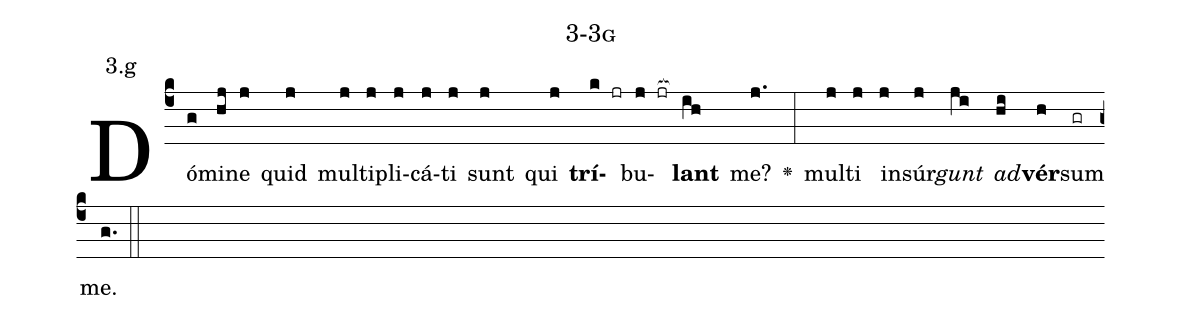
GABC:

name: 3-3g;
annotation: 3.g;
%%
(c4)Dó(g)mi(hj)ne(j) quid(j) mul(j)ti(j)pli(j)cá(j)ti(j) sunt(j) qui(j) <b>trí</b>(k jr)bu(j jr[ocb:1{])<b>lant</b>(ih[ocb:0}]) me?(j.) <v>\greheightstar</v>(:) mul(j)ti(j) in(j)súr(j)<i>gunt</i>(ji) <i>ad</i>(hi)<b>vér</b>(h)sum(gr) me.(g.) (::)


%E(j) u(j) o(ji) u(hi) a(h) e.(g.) (::)
